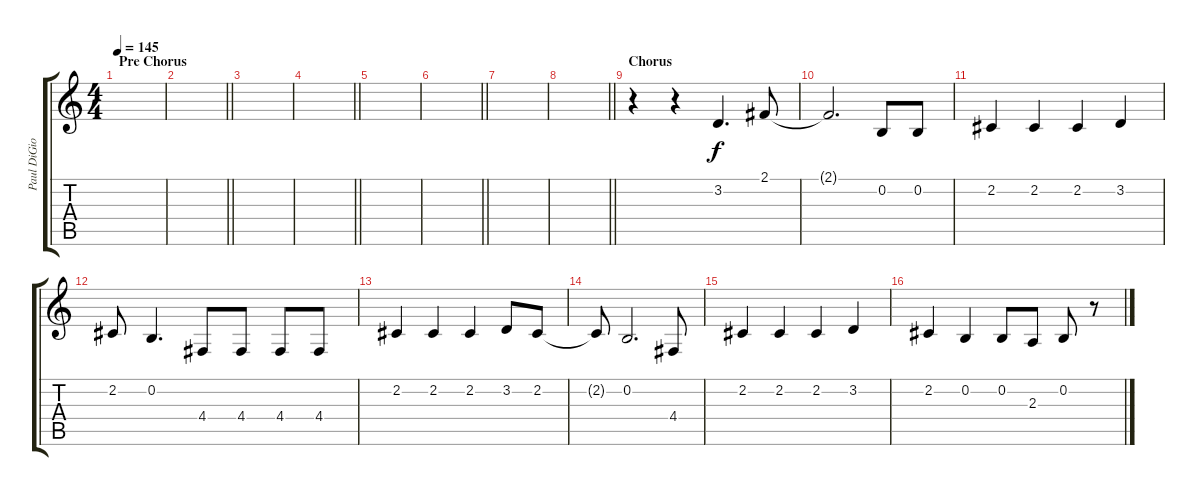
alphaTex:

\track ("Paul DiGiovanni (Backup Vocals/Harmonies" "Paul DiGio") {instrument clarinet}
\staff {score tabs}
\tuning (E4 B3 G3 D3 A2 E2) {hide}
\ts (4 4)
\section ("" "Pre Chorus")
\tempo 145
\clef g2
\ks c
|
\barLineRight lightlight
|
|
\barLineRight lightlight
|
|
\barLineRight lightlight
|
|
\barLineRight lightlight
|
\section ("" "Chorus")
r.4 r.4 3.2.4{d} 2.1.8 |
2.1{t}.2{d} 0.2.8 0.2.8 |
2.2.4 2.2.4 2.2.4 3.2.4 |
2.2.8 0.2.4{d} 4.4.8 4.4.8 4.4.8 4.4.8 |
2.2.4 2.2.4 2.2.4 3.2.8 2.2.8 |
2.2{t}.8 0.2.2{d} 4.4.8 |
2.2.4 2.2.4 2.2.4 3.2.4 |
2.2.4 0.2.4 0.2.8 2.3.8 0.2.8 r.8
